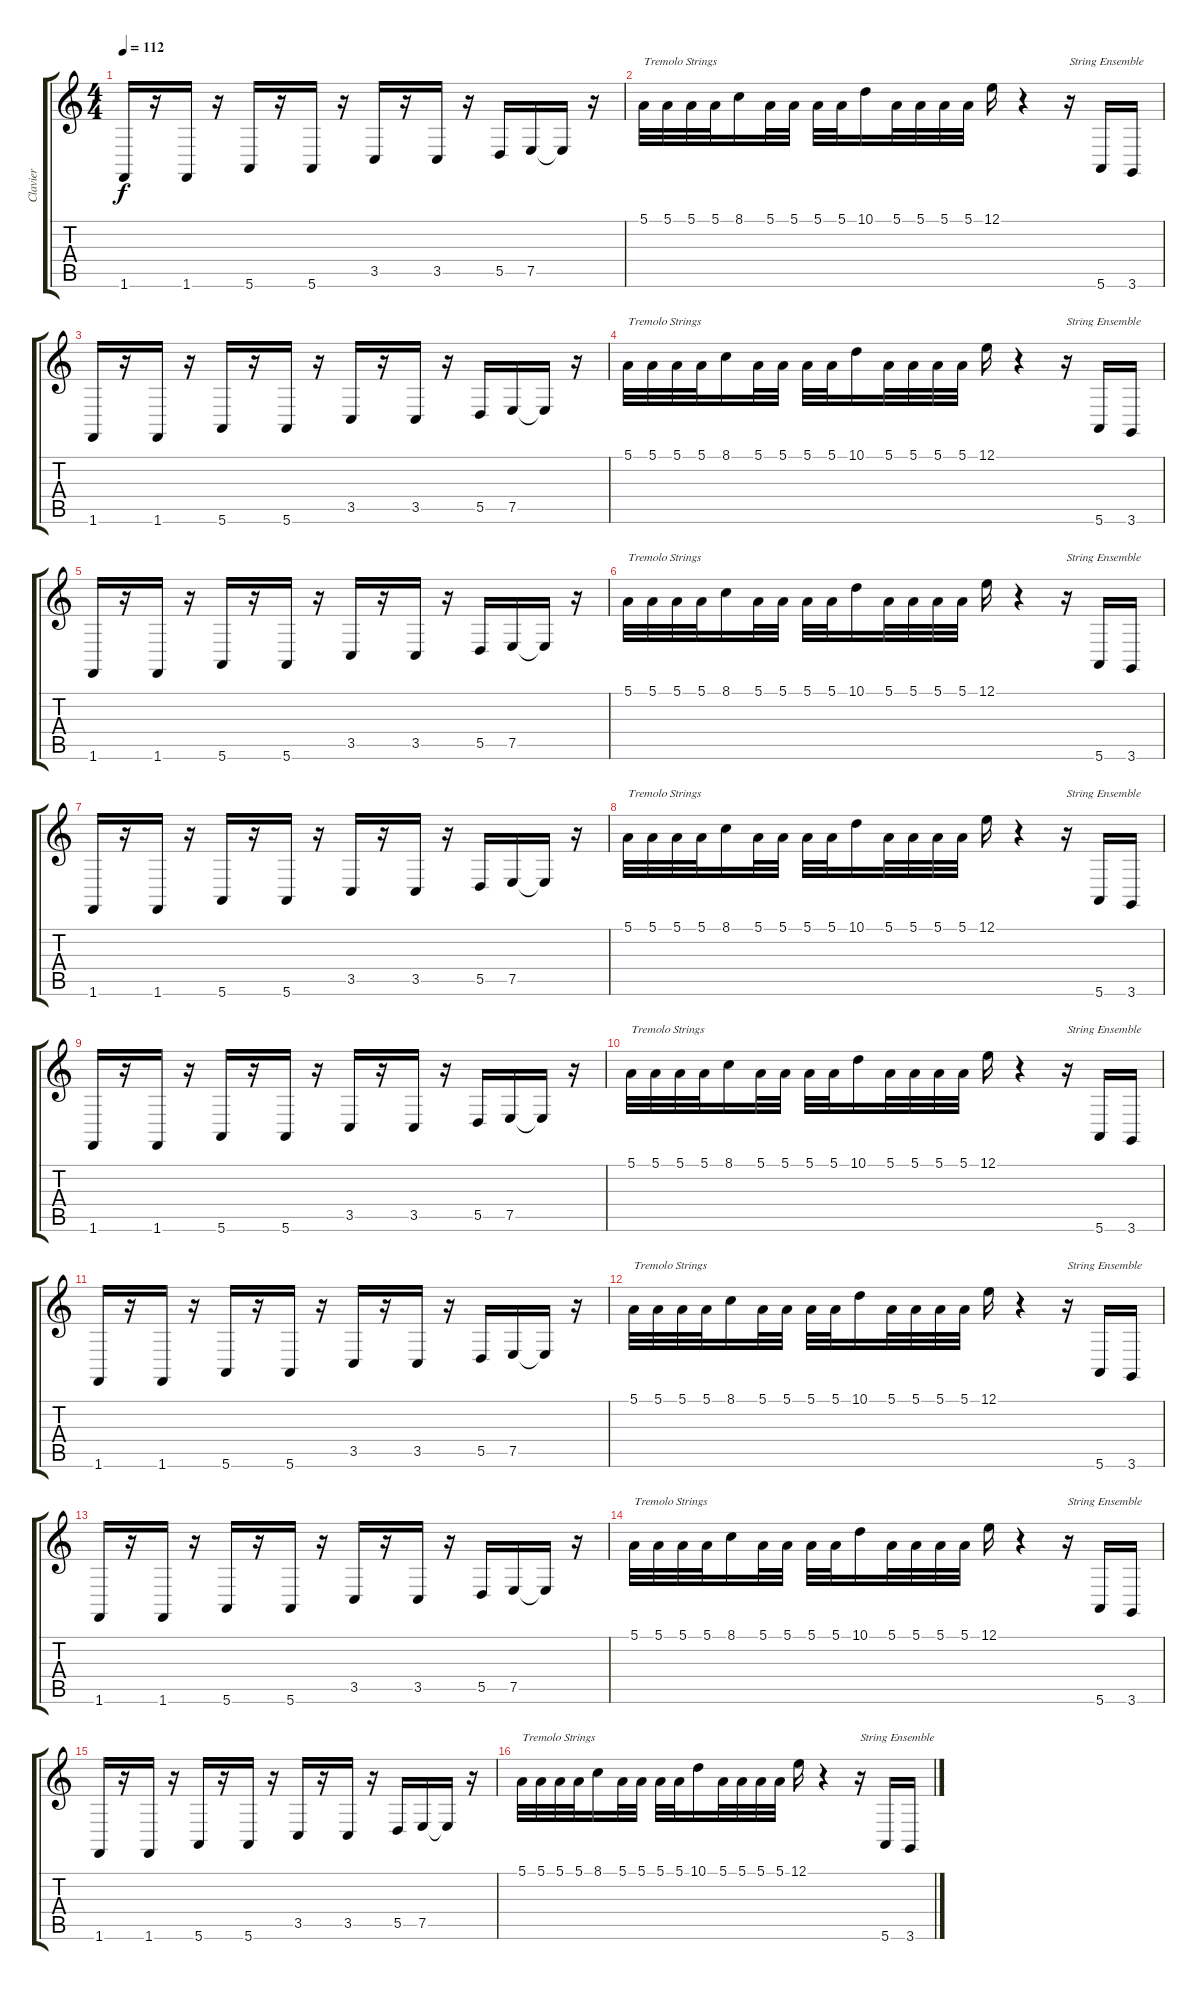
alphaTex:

\track ("Clavier" "Clavier") {instrument synthvoice}
\staff {score tabs}
\tuning (E4 B3 G3 D3 A2 E2) {hide}
\ts (4 4)
\tempo 112
\clef g2
\ks c
1.6.16{dy f} r.16 1.6.16 r.16 5.6.16 r.16 5.6.16 r.16 3.5.16 r.16 3.5.16 r.16 5.5.16 7.5.16 7.5{t}.16 r.16 |
5.1.32{txt "Tremolo Strings" instrument tremolostrings} 5.1.32 5.1.32 5.1.32 8.1.16 5.1.32 5.1.32 5.1.32 5.1.32 10.1.16 5.1.32 5.1.32 5.1.32 5.1.32 12.1.16 r.4 r.16{txt "String Ensemble" instrument stringensemble1} 5.6.16 3.6.16 |
1.6.16 r.16 1.6.16 r.16 5.6.16 r.16 5.6.16 r.16 3.5.16 r.16 3.5.16 r.16 5.5.16 7.5.16 7.5{t}.16 r.16 |
5.1.32{txt "Tremolo Strings" instrument tremolostrings} 5.1.32 5.1.32 5.1.32 8.1.16 5.1.32 5.1.32 5.1.32 5.1.32 10.1.16 5.1.32 5.1.32 5.1.32 5.1.32 12.1.16 r.4 r.16{txt "String Ensemble" instrument stringensemble1} 5.6.16 3.6.16 |
1.6.16 r.16 1.6.16 r.16 5.6.16 r.16 5.6.16 r.16 3.5.16 r.16 3.5.16 r.16 5.5.16 7.5.16 7.5{t}.16 r.16 |
5.1.32{txt "Tremolo Strings" instrument tremolostrings} 5.1.32 5.1.32 5.1.32 8.1.16 5.1.32 5.1.32 5.1.32 5.1.32 10.1.16 5.1.32 5.1.32 5.1.32 5.1.32 12.1.16 r.4 r.16{txt "String Ensemble" instrument stringensemble1} 5.6.16 3.6.16 |
1.6.16 r.16 1.6.16 r.16 5.6.16 r.16 5.6.16 r.16 3.5.16 r.16 3.5.16 r.16 5.5.16 7.5.16 7.5{t}.16 r.16 |
5.1.32{txt "Tremolo Strings" instrument tremolostrings} 5.1.32 5.1.32 5.1.32 8.1.16 5.1.32 5.1.32 5.1.32 5.1.32 10.1.16 5.1.32 5.1.32 5.1.32 5.1.32 12.1.16 r.4 r.16{txt "String Ensemble" instrument stringensemble1} 5.6.16 3.6.16 |
1.6.16 r.16 1.6.16 r.16 5.6.16 r.16 5.6.16 r.16 3.5.16 r.16 3.5.16 r.16 5.5.16 7.5.16 7.5{t}.16 r.16 |
5.1.32{txt "Tremolo Strings" instrument tremolostrings} 5.1.32 5.1.32 5.1.32 8.1.16 5.1.32 5.1.32 5.1.32 5.1.32 10.1.16 5.1.32 5.1.32 5.1.32 5.1.32 12.1.16 r.4 r.16{txt "String Ensemble" instrument stringensemble1} 5.6.16 3.6.16 |
1.6.16 r.16 1.6.16 r.16 5.6.16 r.16 5.6.16 r.16 3.5.16 r.16 3.5.16 r.16 5.5.16 7.5.16 7.5{t}.16 r.16 |
5.1.32{txt "Tremolo Strings" instrument tremolostrings} 5.1.32 5.1.32 5.1.32 8.1.16 5.1.32 5.1.32 5.1.32 5.1.32 10.1.16 5.1.32 5.1.32 5.1.32 5.1.32 12.1.16 r.4 r.16{txt "String Ensemble" instrument stringensemble1} 5.6.16 3.6.16 |
1.6.16 r.16 1.6.16 r.16 5.6.16 r.16 5.6.16 r.16 3.5.16 r.16 3.5.16 r.16 5.5.16 7.5.16 7.5{t}.16 r.16 |
5.1.32{txt "Tremolo Strings" instrument tremolostrings} 5.1.32 5.1.32 5.1.32 8.1.16 5.1.32 5.1.32 5.1.32 5.1.32 10.1.16 5.1.32 5.1.32 5.1.32 5.1.32 12.1.16 r.4 r.16{txt "String Ensemble" instrument stringensemble1} 5.6.16 3.6.16 |
1.6.16 r.16 1.6.16 r.16 5.6.16 r.16 5.6.16 r.16 3.5.16 r.16 3.5.16 r.16 5.5.16 7.5.16 7.5{t}.16 r.16 |
5.1.32{txt "Tremolo Strings" instrument tremolostrings} 5.1.32 5.1.32 5.1.32 8.1.16 5.1.32 5.1.32 5.1.32 5.1.32 10.1.16 5.1.32 5.1.32 5.1.32 5.1.32 12.1.16 r.4 r.16{txt "String Ensemble" instrument stringensemble1} 5.6.16 3.6.16
